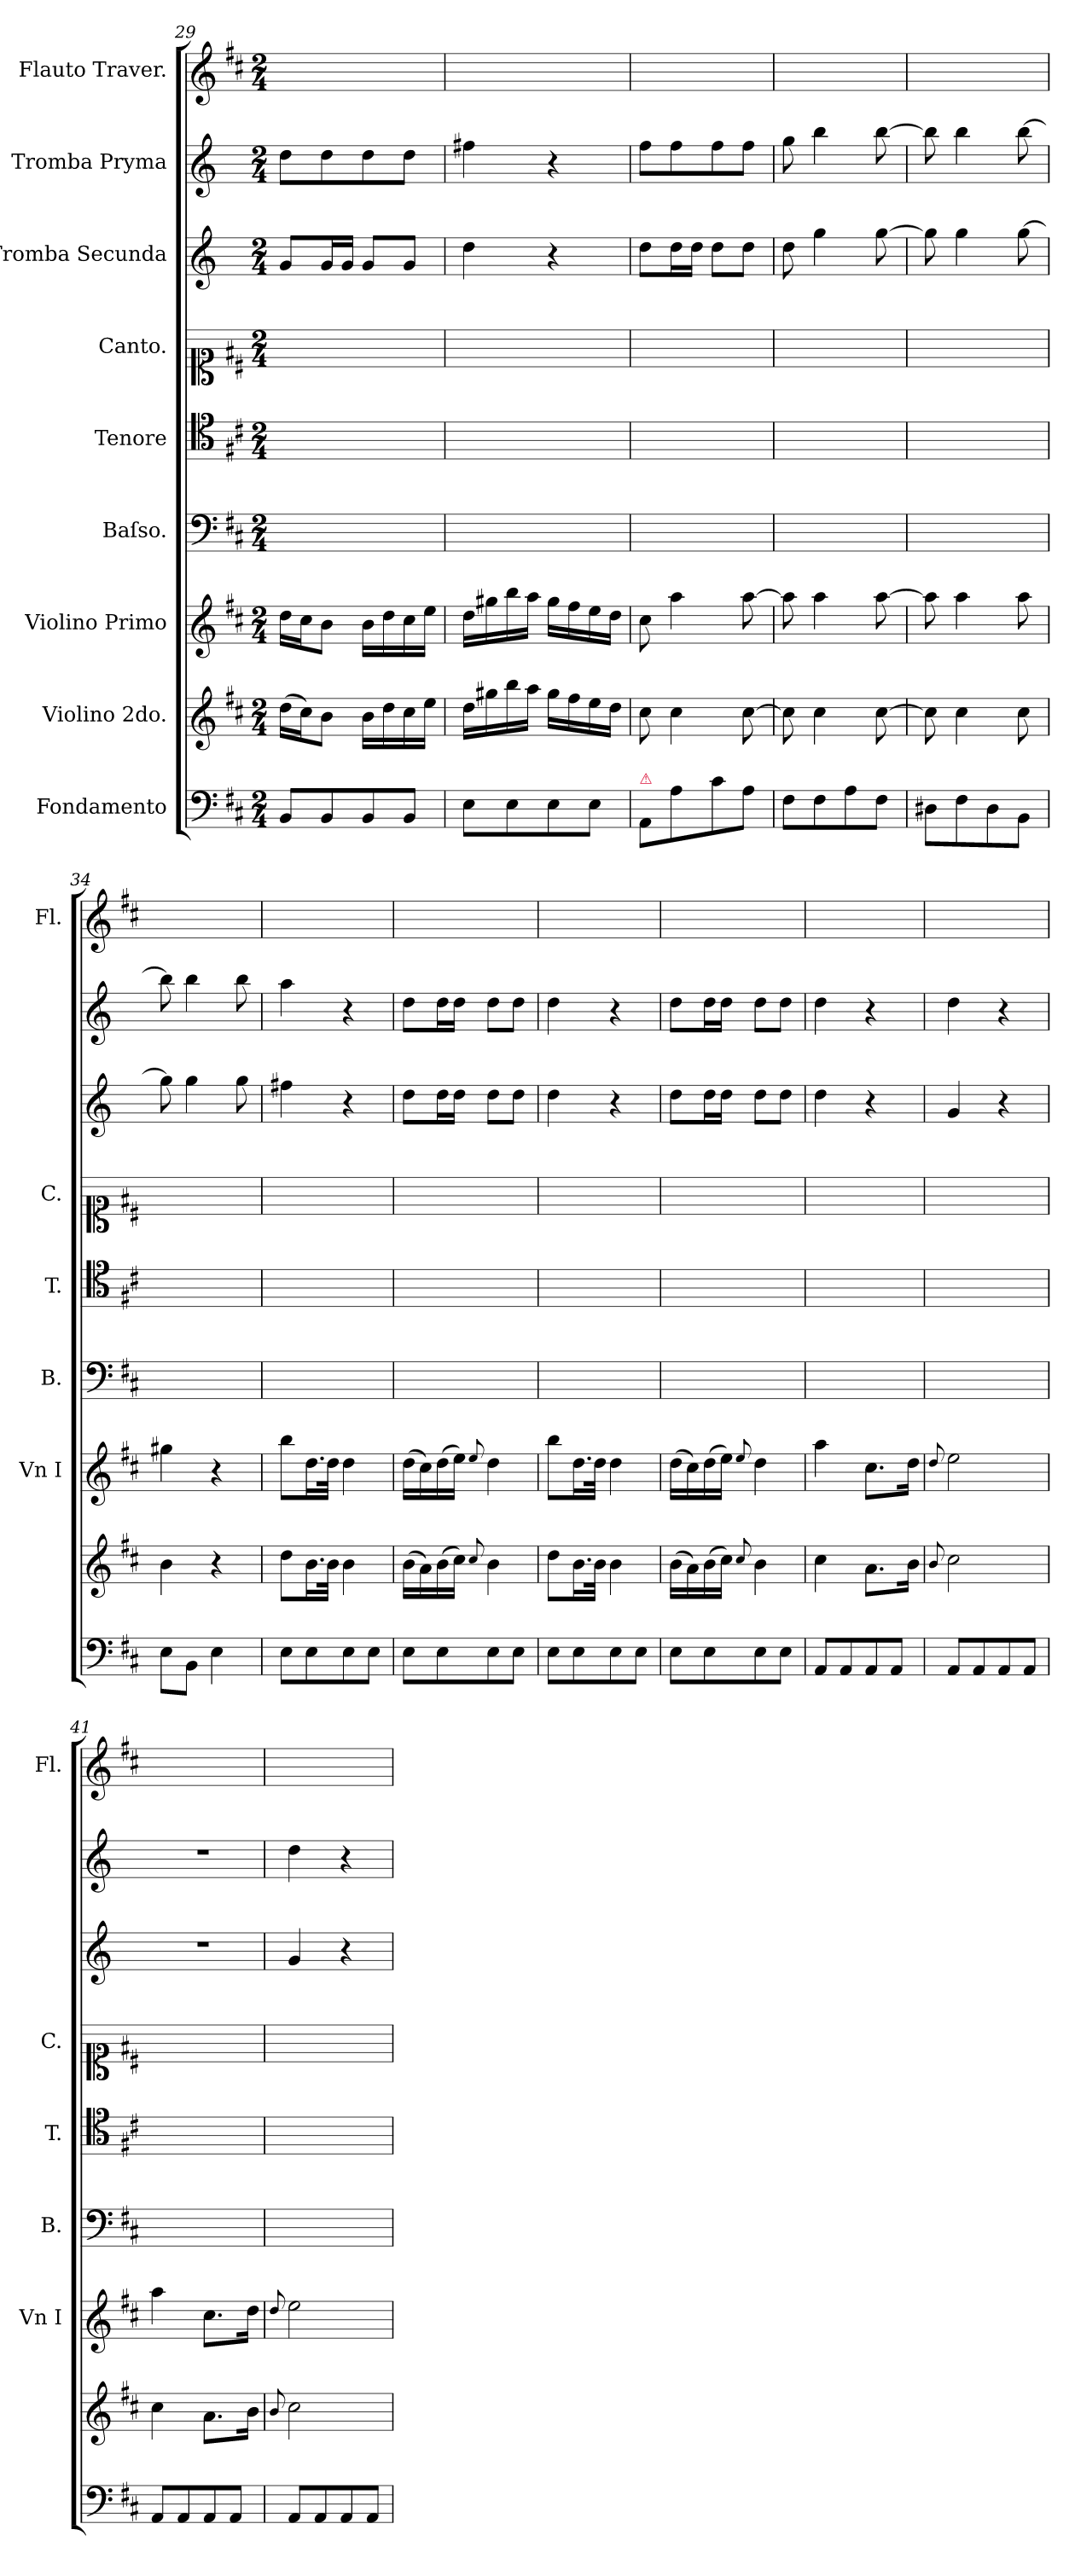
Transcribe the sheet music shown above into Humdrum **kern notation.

**kern	**kern	**kern	**kern	**kern	**kern	**kern	**kern	**kern
*part9	*part8	*part7	*part6	*part5	*part4	*part3	*part2	*part1
*staff9	*staff8	*staff7	*staff6	*staff5	*staff4	*staff3	*staff2	*staff1
*I"Fondamento	*I"Violino 2do.	*I"Violino Primo	*I"Baſso.	*I"Tenore	*I"Canto.	*I"Tromba Secunda	*I"Tromba Pryma	*I"Flauto Traver.
*	*	*I'Vn I	*I'B.	*I'T.	*I'C.	*	*	*I'Fl.
*clefF4	*clefG2	*clefG2	*clefF4	*clefC4	*clefC1	*clefG2	*clefG2	*clefG2
*	*	*	*	*	*	*ITrd-1c-2	*ITrd-1c-2	*
*k[f#c#]	*k[f#c#]	*k[f#c#]	*k[f#c#]	*k[f#c#]	*k[f#c#]	*k[f#c#]	*k[f#c#]	*k[f#c#]
*M2/4	*M2/4	*M2/4	*M2/4	*M2/4	*M2/4	*M2/4	*M2/4	*M2/4
=29	=29	=29	=29	=29	=29	=29	=29	=29
8BB/L	(>16dd\LL	16dd\LL	2ryy	2ryy	2ryy	8a/L	8ee\L	2ryy
.	16cc#\J)	16cc#\J	.	.	.	.	.	.
8BB/	8b\J	8b\J	.	.	.	16a/L	8ee\	.
.	.	.	.	.	.	16a/JJ	.	.
8BB/	16b\LL	16b\LL	.	.	.	8a/L	8ee\	.
.	16dd\	16dd\	.	.	.	.	.	.
8BB/J	16cc#\	16cc#\	.	.	.	8a/J	8ee\J	.
.	16ee\JJ	16ee\JJ	.	.	.	.	.	.
=30	=30	=30	=30	=30	=30	=30	=30	=30
8E\L	16dd\LL	16dd\LL	2ryy	2ryy	2ryy	4ee\	4gg#X\	2ryy
.	16gg#X\	16gg#X\	.	.	.	.	.	.
8E\	16bb\	16bb\	.	.	.	.	.	.
.	16aa\JJ	16aa\JJ	.	.	.	.	.	.
8E\	16gg#\LL	16gg#\LL	.	.	.	4r	4r	.
.	16ff#\	16ff#\	.	.	.	.	.	.
8E\J	16ee\	16ee\	.	.	.	.	.	.
.	16dd\JJ	16dd\JJ	.	.	.	.	.	.
=31	=31	=31	=31	=31	=31	=31	=31	=31
!LO:TX:a:color=crimson:t=⚠	!	!	!	!	!	!	!	!
8AA/L	8cc#\	8cc#\	2ryy	2ryy	2ryy	8ee\L	8gg\L	2ryy
8A\	4cc#\	4aa\	.	.	.	16ee\L	8gg\	.
.	.	.	.	.	.	16ee\JJ	.	.
8c#\	.	.	.	.	.	8ee\L	8gg\	.
8A\J	[8cc#\	[8aa\	.	.	.	8ee\J	8gg\J	.
=32	=32	=32	=32	=32	=32	=32	=32	=32
8F#\L	8cc#\]	8aa\]	2ryy	2ryy	2ryy	8ee\	8aa\	2ryy
8F#\	4cc#\	4aa\	.	.	.	4aa\	4ccc#\	.
8A\	.	.	.	.	.	.	.	.
8F#\J	[8cc#\	[8aa\	.	.	.	[8aa\	[8ccc#\	.
=33	=33	=33	=33	=33	=33	=33	=33	=33
8D#X\L	8cc#\]	8aa\]	2ryy	2ryy	2ryy	8aa\]	8ccc#\]	2ryy
8F#\	4cc#\	4aa\	.	.	.	4aa\	4ccc#\	.
8D#\	.	.	.	.	.	.	.	.
8BB\J	8cc#\	8aa\	.	.	.	[8aa\	[8ccc#\	.
=34	=34	=34	=34	=34	=34	=34	=34	=34
8E\L	4b\	4gg#X\	2ryy	2ryy	2ryy	8aa\]	8ccc#\]	2ryy
8BB\J	.	.	.	.	.	4aa\	4ccc#\	.
4E\	4r	4r	.	.	.	.	.	.
.	.	.	.	.	.	8aa\	8ccc#\	.
=35	=35	=35	=35	=35	=35	=35	=35	=35
8E\L	8dd\L	8bb\L	2ryy	2ryy	2ryy	4gg#X\	4bb\	2ryy
8E\	16.b\L	16.dd\L	.	.	.	.	.	.
.	32b\JJk	32dd\JJk	.	.	.	.	.	.
8E\	4b\	4dd\	.	.	.	4r	4r	.
8E\J	.	.	.	.	.	.	.	.
=36	=36	=36	=36	=36	=36	=36	=36	=36
8E\L	(>16b\LL	(>16dd\LL	2ryy	2ryy	2ryy	8ee\L	8ee\L	2ryy
.	16a\)	16cc#\)	.	.	.	.	.	.
8E\	(>16b\	(>16dd\	.	.	.	16ee\L	16ee\L	.
.	16cc#\JJ)	16ee\JJ)	.	.	.	16ee\JJ	16ee\JJ	.
.	8qqcc#/	8qqee/	.	.	.	.	.	.
8E\	4b\	4dd\	.	.	.	8ee\L	8ee\L	.
8E\J	.	.	.	.	.	8ee\J	8ee\J	.
=37	=37	=37	=37	=37	=37	=37	=37	=37
8E\L	8dd\L	8bb\L	2ryy	2ryy	2ryy	4ee\	4ee\	2ryy
8E\	16.b\L	16.dd\L	.	.	.	.	.	.
.	32b\JJk	32dd\JJk	.	.	.	.	.	.
8E\	4b\	4dd\	.	.	.	4r	4r	.
8E\J	.	.	.	.	.	.	.	.
=38	=38	=38	=38	=38	=38	=38	=38	=38
8E\L	(>16b\LL	(>16dd\LL	2ryy	2ryy	2ryy	8ee\L	8ee\L	2ryy
.	16a\)	16cc#\)	.	.	.	.	.	.
8E\	(>16b\	(>16dd\	.	.	.	16ee\L	16ee\L	.
.	16cc#\JJ)	16ee\JJ)	.	.	.	16ee\JJ	16ee\JJ	.
.	8qqcc#/	8qqee/	.	.	.	.	.	.
8E\	4b\	4dd\	.	.	.	8ee\L	8ee\L	.
8E\J	.	.	.	.	.	8ee\J	8ee\J	.
=39	=39	=39	=39	=39	=39	=39	=39	=39
8AA/L	4cc#\	4aa\	2ryy	2ryy	2ryy	4ee\	4ee\	2ryy
8AA/	.	.	.	.	.	.	.	.
8AA/	8.a\L	8.cc#\L	.	.	.	4r	4r	.
8AA/J	.	.	.	.	.	.	.	.
.	16b\Jk	16dd\Jk	.	.	.	.	.	.
=40	=40	=40	=40	=40	=40	=40	=40	=40
.	8qqb/	8qqdd/	.	.	.	.	.	.
8AA/L	2cc#\	2ee\	2ryy	2ryy	2ryy	4a/	4ee\	2ryy
8AA/	.	.	.	.	.	.	.	.
8AA/	.	.	.	.	.	4r	4r	.
8AA/J	.	.	.	.	.	.	.	.
=41	=41	=41	=41	=41	=41	=41	=41	=41
!	!	!	!	!	!	!LO:N:vis=1	!LO:N:vis=1	!
8AA/L	4cc#\	4aa\	2ryy	2ryy	2ryy	2r	2r	2ryy
8AA/	.	.	.	.	.	.	.	.
8AA/	8.a\L	8.cc#\L	.	.	.	.	.	.
8AA/J	.	.	.	.	.	.	.	.
.	16b\Jk	16dd\Jk	.	.	.	.	.	.
=42	=42	=42	=42	=42	=42	=42	=42	=42
.	8qqb/	8qqdd/	.	.	.	.	.	.
8AA/L	2cc#\	2ee\	2ryy	2ryy	2ryy	4a/	4ee\	2ryy
8AA/	.	.	.	.	.	.	.	.
8AA/	.	.	.	.	.	4r	4r	.
8AA/J	.	.	.	.	.	.	.	.
=	=	=	=	=	=	=	=	=
*-	*-	*-	*-	*-	*-	*-	*-	*-
